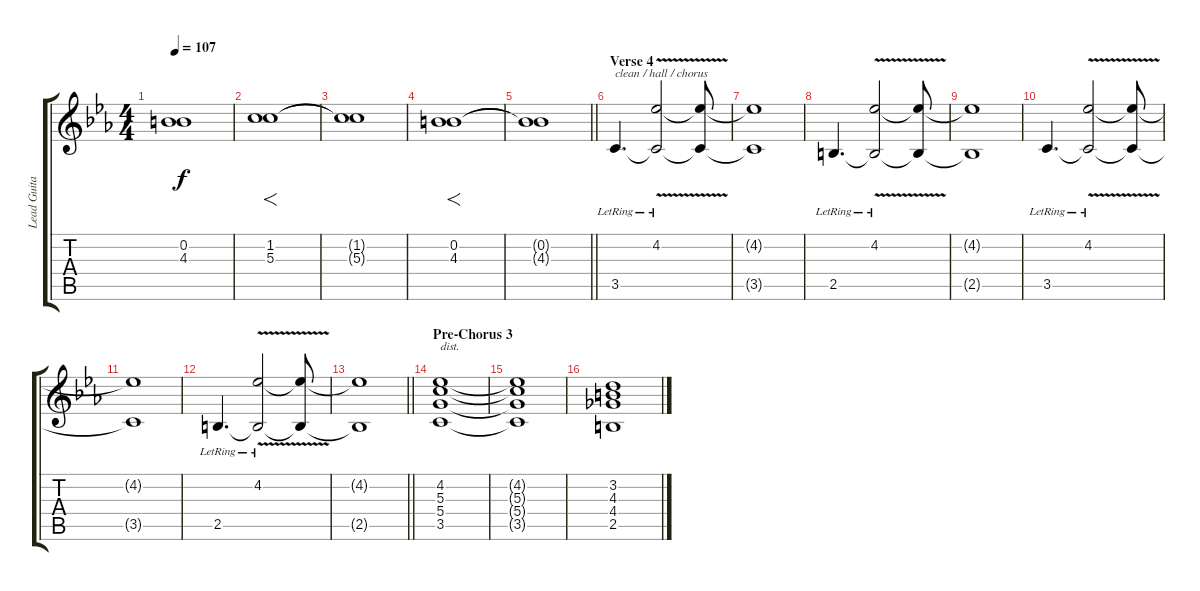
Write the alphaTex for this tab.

\track ("Lead Guitar" "Lead Guita") {instrument electricguitarclean}
\staff {score tabs}
\tuning (E4 B3 G3 D3 A2 E2) {hide}
\ts (4 4)
\tempo 107
\clef g2
\ks cminor
(0.2{t} 4.3{t}).1{dy f} |
(1.2 5.3).1{f} |
(1.2{t} 5.3{t}).1 |
(0.2 4.3).1{f} |
\barLineRight lightlight
(0.2{t} 4.3{t}).1 |
\section ("" "Verse 4")
3.5{lr}.4{d txt "clean / hall / chorus" instrument electricguitarclean} (4.2{v lr} 3.5{t}).2 (4.2{t} 3.5{t}).8 |
(4.2{t} 3.5{t}).1 |
2.5{lr}.4{d} (4.2{v lr} 2.5{t}).2 (4.2{t} 2.5{t}).8 |
(4.2{t} 2.5{t}).1 |
3.5{lr}.4{d} (4.2{v lr} 3.5{t}).2 (4.2{t} 3.5{t}).8 |
(4.2{t} 3.5{t}).1 |
2.5{lr}.4{d} (4.2{v lr} 2.5{t}).2 (4.2{t} 2.5{t}).8 |
\barLineRight lightlight
(4.2{t} 2.5{t}).1 |
\section ("" "Pre-Chorus 3")
(4.2 5.3 5.4 3.5).1{txt "dist." instrument distortionguitar} |
(4.2{t} 5.3{t} 5.4{t} 3.5{t}).1 |
(3.2 4.3 4.4 2.5).1
